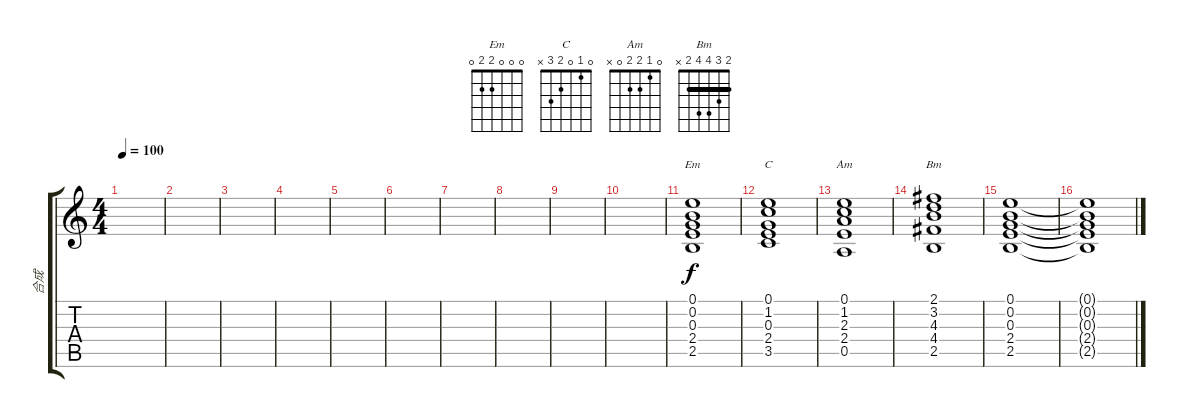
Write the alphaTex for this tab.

\track ("合成" "合成") {instrument overdrivenguitar}
\staff {score tabs}
\tuning (E4 B3 G3 D3 A2 E2) {hide}
\chord ("Em" 0 0 0 2 2 0)
\chord ("C" 0 1 0 2 3 x)
\chord ("Am" 0 1 2 2 0 x)
\chord ("Bm" 2 3 4 4 2 x) {barre 2}
\ts (4 4)
\tempo 100
\clef g2
\ks c
|
|
|
|
|
|
|
|
|
|
(0.1 0.2 0.3 2.4 2.5).1{ch "Em"} |
(0.1 1.2 0.3 2.4 3.5).1{ch "C"} |
(0.1 1.2 2.3 2.4 0.5).1{ch "Am"} |
(2.1 3.2 4.3 4.4 2.5).1{ch "Bm"} |
(0.1 0.2 0.3 2.4 2.5).1 |
(0.1{t} 0.2{t} 0.3{t} 2.4{t} 2.5{t}).1{volume 0}
